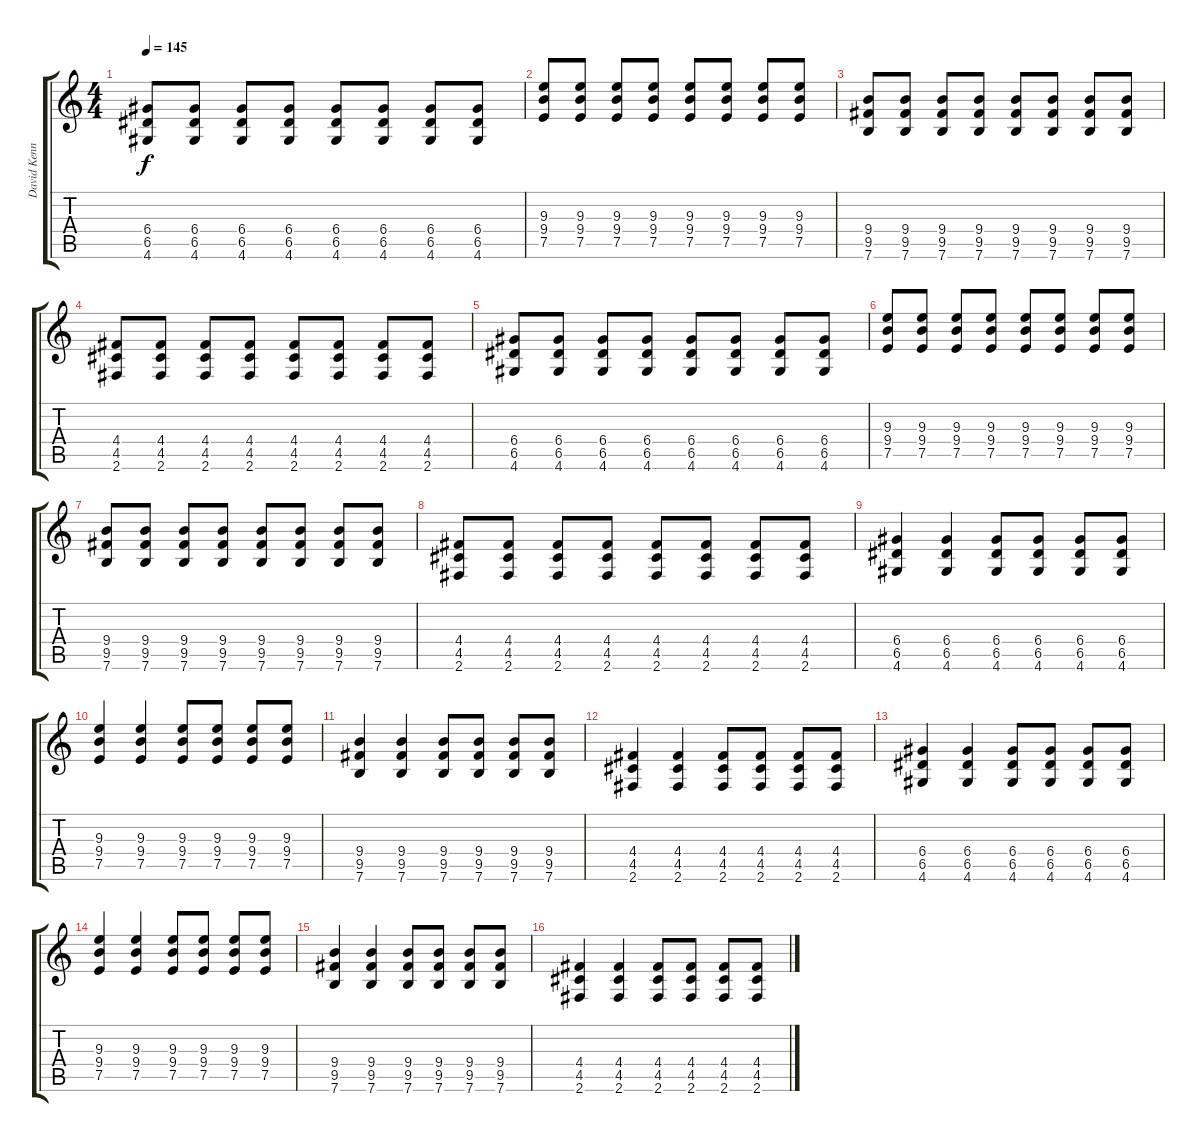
\track ("David Kennedy" "David Kenn") {instrument overdrivenguitar}
\staff {score tabs}
\tuning (E4 B3 G3 D3 A2 E2) {hide}
\ts (4 4)
\tempo 145
\clef g2
\ks c
(6.4 6.5 4.6).8{dy f instrument overdrivenguitar} (6.4 6.5 4.6).8 (6.4 6.5 4.6).8 (6.4 6.5 4.6).8 (6.4 6.5 4.6).8 (6.4 6.5 4.6).8 (6.4 6.5 4.6).8 (6.4 6.5 4.6).8 |
(9.3 9.4 7.5).8 (9.3 9.4 7.5).8 (9.3 9.4 7.5).8 (9.3 9.4 7.5).8 (9.3 9.4 7.5).8 (9.3 9.4 7.5).8 (9.3 9.4 7.5).8 (9.3 9.4 7.5).8 |
(9.4 9.5 7.6).8 (9.4 9.5 7.6).8 (9.4 9.5 7.6).8 (9.4 9.5 7.6).8 (9.4 9.5 7.6).8 (9.4 9.5 7.6).8 (9.4 9.5 7.6).8 (9.4 9.5 7.6).8 |
(4.4 4.5 2.6).8 (4.4 4.5 2.6).8 (4.4 4.5 2.6).8 (4.4 4.5 2.6).8 (4.4 4.5 2.6).8 (4.4 4.5 2.6).8 (4.4 4.5 2.6).8 (4.4 4.5 2.6).8 |
(6.4 6.5 4.6).8 (6.4 6.5 4.6).8 (6.4 6.5 4.6).8 (6.4 6.5 4.6).8 (6.4 6.5 4.6).8 (6.4 6.5 4.6).8 (6.4 6.5 4.6).8 (6.4 6.5 4.6).8 |
(9.3 9.4 7.5).8 (9.3 9.4 7.5).8 (9.3 9.4 7.5).8 (9.3 9.4 7.5).8 (9.3 9.4 7.5).8 (9.3 9.4 7.5).8 (9.3 9.4 7.5).8 (9.3 9.4 7.5).8 |
(9.4 9.5 7.6).8 (9.4 9.5 7.6).8 (9.4 9.5 7.6).8 (9.4 9.5 7.6).8 (9.4 9.5 7.6).8 (9.4 9.5 7.6).8 (9.4 9.5 7.6).8 (9.4 9.5 7.6).8 |
(4.4 4.5 2.6).8 (4.4 4.5 2.6).8 (4.4 4.5 2.6).8 (4.4 4.5 2.6).8 (4.4 4.5 2.6).8 (4.4 4.5 2.6).8 (4.4 4.5 2.6).8 (4.4 4.5 2.6).8 |
(6.4 6.5 4.6).4{volume 10} (6.4 6.5 4.6).4 (6.4 6.5 4.6).8 (6.4 6.5 4.6).8 (6.4 6.5 4.6).8 (6.4 6.5 4.6).8 |
(9.3 9.4 7.5).4 (9.3 9.4 7.5).4 (9.3 9.4 7.5).8 (9.3 9.4 7.5).8 (9.3 9.4 7.5).8 (9.3 9.4 7.5).8 |
(9.4 9.5 7.6).4 (9.4 9.5 7.6).4 (9.4 9.5 7.6).8 (9.4 9.5 7.6).8 (9.4 9.5 7.6).8 (9.4 9.5 7.6).8 |
(4.4 4.5 2.6).4 (4.4 4.5 2.6).4 (4.4 4.5 2.6).8 (4.4 4.5 2.6).8 (4.4 4.5 2.6).8 (4.4 4.5 2.6).8 |
(6.4 6.5 4.6).4 (6.4 6.5 4.6).4 (6.4 6.5 4.6).8 (6.4 6.5 4.6).8 (6.4 6.5 4.6).8 (6.4 6.5 4.6).8 |
(9.3 9.4 7.5).4 (9.3 9.4 7.5).4 (9.3 9.4 7.5).8 (9.3 9.4 7.5).8 (9.3 9.4 7.5).8 (9.3 9.4 7.5).8 |
(9.4 9.5 7.6).4 (9.4 9.5 7.6).4 (9.4 9.5 7.6).8 (9.4 9.5 7.6).8 (9.4 9.5 7.6).8 (9.4 9.5 7.6).8 |
(4.4 4.5 2.6).4 (4.4 4.5 2.6).4 (4.4 4.5 2.6).8 (4.4 4.5 2.6).8 (4.4 4.5 2.6).8 (4.4 4.5 2.6).8
